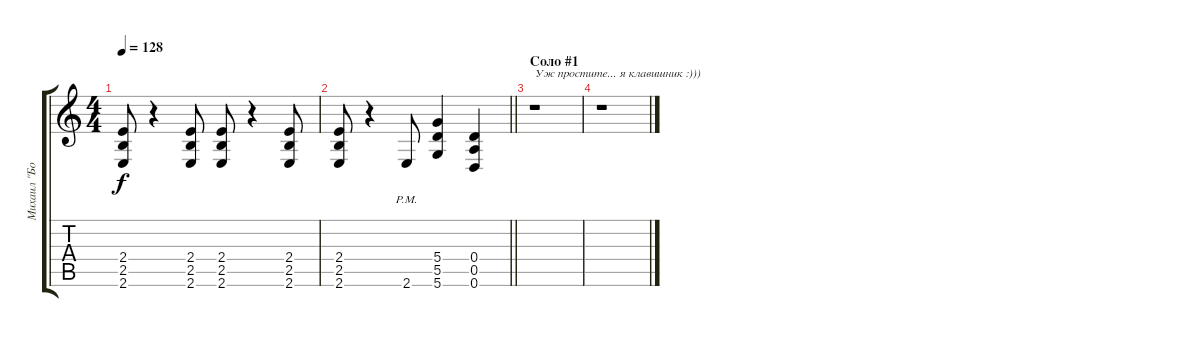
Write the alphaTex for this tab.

\track ("Михаил \"Боров\" Чернышов" "Михаил \"Бо") {instrument distortionguitar}
\staff {score tabs}
\tuning (E4 B3 G3 D3 A2 D2) {hide}
\ts (4 4)
\tempo 128
\clef g2
\ks c
(2.4 2.5 2.6).8{dy f} r.4 (2.4 2.5 2.6).8 (2.4 2.5 2.6).8 r.4 (2.4 2.5 2.6).8 |
\barLineRight lightlight
(2.4 2.5 2.6).8 r.4 2.6{pm}.8 (5.4 5.5 5.6).4 (0.4 0.5 0.6).4 |
\section ("" "Соло #1")
r.1{txt "Уж простите... я клавишник :)))"} |
r.1
